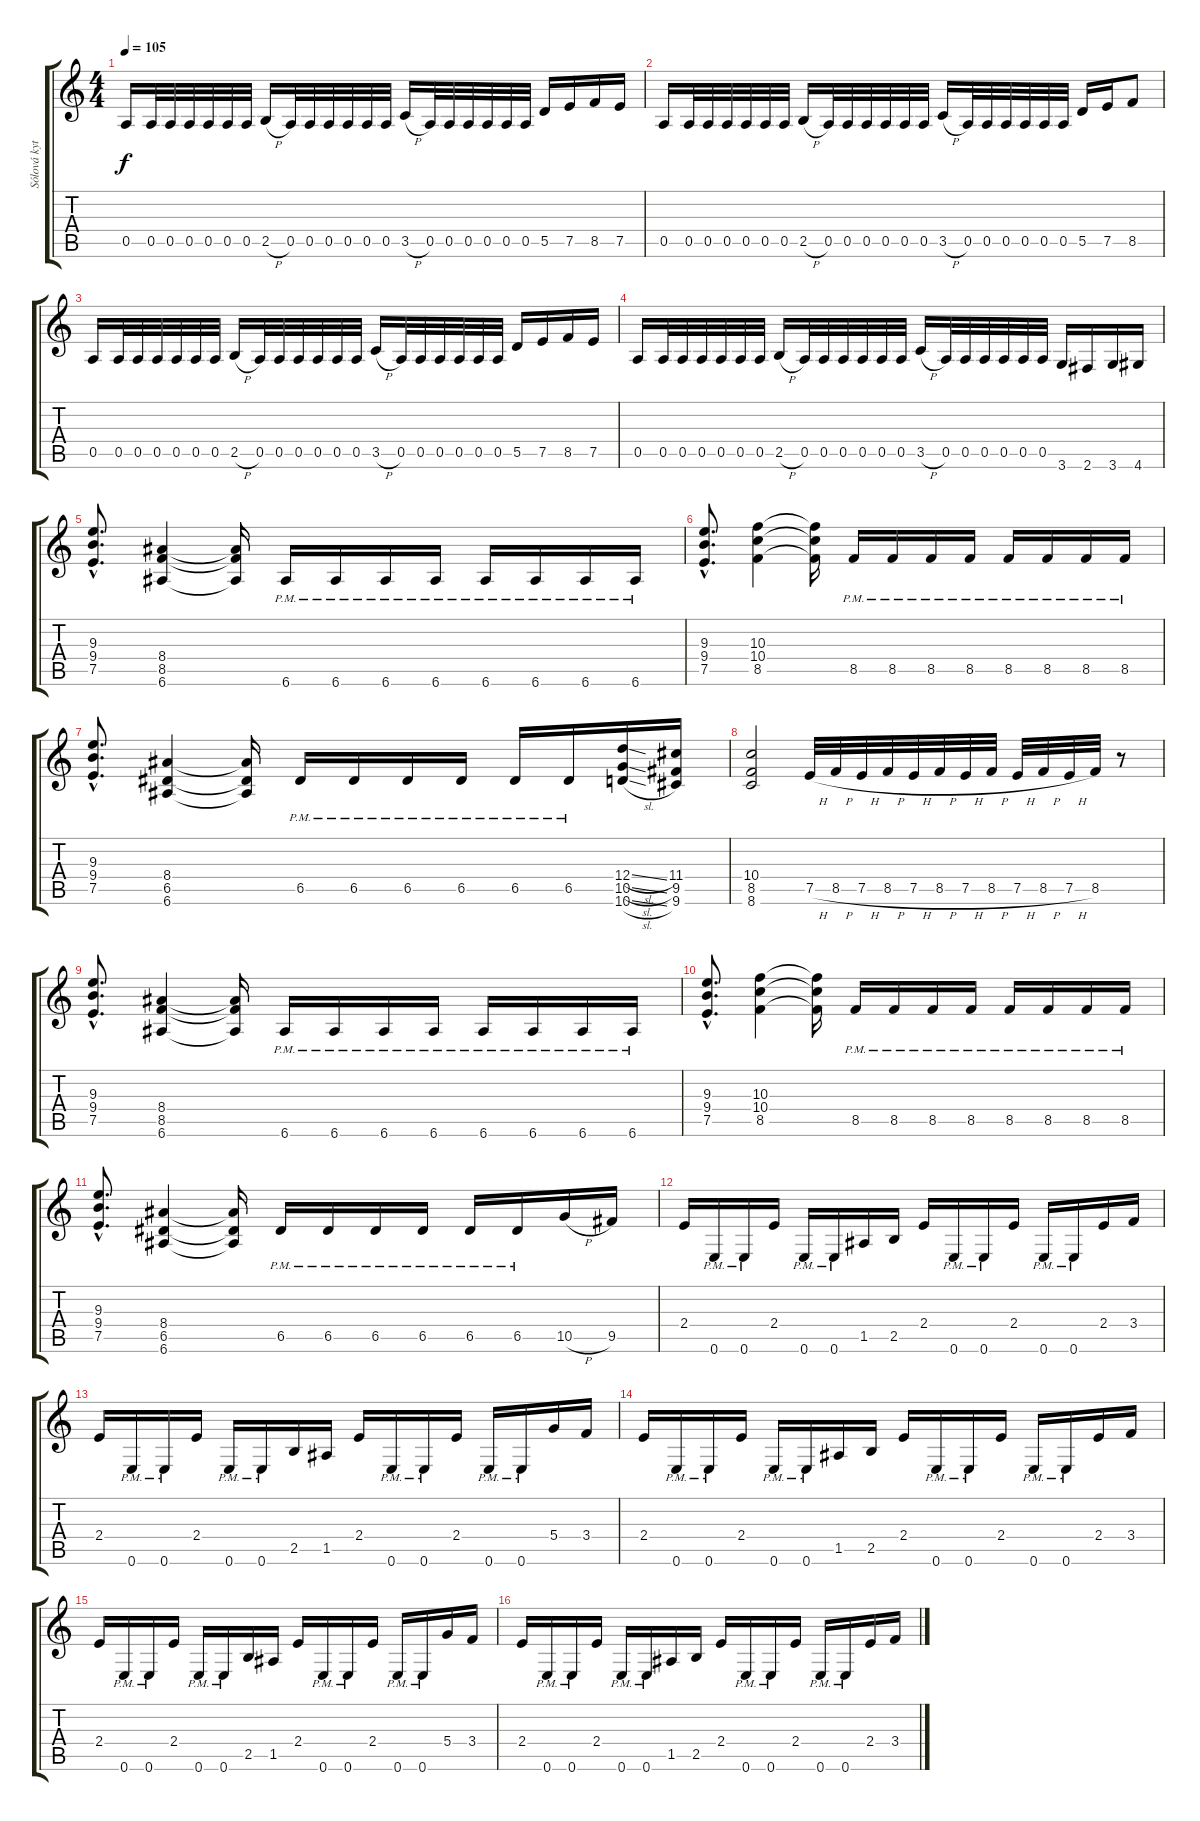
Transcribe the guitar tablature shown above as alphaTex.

\track ("Sólová kytara" "Sólová kyt") {instrument distortionguitar}
\staff {score tabs}
\tuning (E4 B3 G3 D3 A2 E2) {hide}
\ts (4 4)
\tempo 105
\clef g2
\ks c
0.5.16{dy f} 0.5.32 0.5.32 0.5.32 0.5.32 0.5.32 0.5.32 2.5{h}.16 0.5.32 0.5.32 0.5.32 0.5.32 0.5.32 0.5.32 3.5{h}.16 0.5.32 0.5.32 0.5.32 0.5.32 0.5.32 0.5.32 5.5.16 7.5.16 8.5.16 7.5.16 |
0.5.16 0.5.32 0.5.32 0.5.32 0.5.32 0.5.32 0.5.32 2.5{h}.16 0.5.32 0.5.32 0.5.32 0.5.32 0.5.32 0.5.32 3.5{h}.16 0.5.32 0.5.32 0.5.32 0.5.32 0.5.32 0.5.32 5.5.16 7.5.16 8.5.8 |
0.5.16 0.5.32 0.5.32 0.5.32 0.5.32 0.5.32 0.5.32 2.5{h}.16 0.5.32 0.5.32 0.5.32 0.5.32 0.5.32 0.5.32 3.5{h}.16 0.5.32 0.5.32 0.5.32 0.5.32 0.5.32 0.5.32 5.5.16 7.5.16 8.5.16 7.5.16 |
0.5.16 0.5.32 0.5.32 0.5.32 0.5.32 0.5.32 0.5.32 2.5{h}.16 0.5.32 0.5.32 0.5.32 0.5.32 0.5.32 0.5.32 3.5{h}.16 0.5.32 0.5.32 0.5.32 0.5.32 0.5.32 0.5.32 3.6.16 2.6.16 3.6.16 4.6.16 |
(9.3{hac} 9.4{hac} 7.5{hac}).8{d} (8.4 8.5 6.6).4 (8.4{t} 8.5{t} 6.6{t}).16 6.6{pm}.16 6.6{pm}.16 6.6{pm}.16 6.6{pm}.16 6.6{pm}.16 6.6{pm}.16 6.6{pm}.16 6.6{pm}.16 |
(9.3{hac} 9.4{hac} 7.5{hac}).8{d} (10.3 10.4 8.5).4 (10.3{t} 10.4{t} 8.5{t}).16 8.5{pm}.16 8.5{pm}.16 8.5{pm}.16 8.5{pm}.16 8.5{pm}.16 8.5{pm}.16 8.5{pm}.16 8.5{pm}.16 |
(9.3{hac} 9.4{hac} 7.5{hac}).8{d} (8.4 6.5 6.6).4 (8.4{t} 6.5{t} 6.6{t}).16 6.5{pm}.16 6.5{pm}.16 6.5{pm}.16 6.5{pm}.16 6.5{pm}.16 6.5{pm}.16 (12.4{sl} 10.5{sl} 10.6{sl}).16 (11.4 9.5 9.6).16 |
(10.4 8.5 8.6).2 7.5{h}.32 8.5{h}.32 7.5{h}.32 8.5{h}.32 7.5{h}.32 8.5{h}.32 7.5{h}.32 8.5{h}.32 7.5{h}.32 8.5{h}.32 7.5{h}.32 8.5.32 r.8 |
(9.3{hac} 9.4{hac} 7.5{hac}).8{d} (8.4 8.5 6.6).4 (8.4{t} 8.5{t} 6.6{t}).16 6.6{pm}.16 6.6{pm}.16 6.6{pm}.16 6.6{pm}.16 6.6{pm}.16 6.6{pm}.16 6.6{pm}.16 6.6{pm}.16 |
(9.3{hac} 9.4{hac} 7.5{hac}).8{d} (10.3 10.4 8.5).4 (10.3{t} 10.4{t} 8.5{t}).16 8.5{pm}.16 8.5{pm}.16 8.5{pm}.16 8.5{pm}.16 8.5{pm}.16 8.5{pm}.16 8.5{pm}.16 8.5{pm}.16 |
(9.3{hac} 9.4{hac} 7.5{hac}).8{d} (8.4 6.5 6.6).4 (8.4{t} 6.5{t} 6.6{t}).16 6.5{pm}.16 6.5{pm}.16 6.5{pm}.16 6.5{pm}.16 6.5{pm}.16 6.5{pm}.16 10.5{h}.16 9.5.16 |
2.4.16 0.6{pm}.16 0.6{pm}.16 2.4.16 0.6{pm}.16 0.6{pm}.16 1.5.16 2.5.16 2.4.16 0.6{pm}.16 0.6{pm}.16 2.4.16 0.6{pm}.16 0.6{pm}.16 2.4.16 3.4.16 |
2.4.16 0.6{pm}.16 0.6{pm}.16 2.4.16 0.6{pm}.16 0.6{pm}.16 2.5.16 1.5.16 2.4.16 0.6{pm}.16 0.6{pm}.16 2.4.16 0.6{pm}.16 0.6{pm}.16 5.4.16 3.4.16 |
2.4.16 0.6{pm}.16 0.6{pm}.16 2.4.16 0.6{pm}.16 0.6{pm}.16 1.5.16 2.5.16 2.4.16 0.6{pm}.16 0.6{pm}.16 2.4.16 0.6{pm}.16 0.6{pm}.16 2.4.16 3.4.16 |
2.4.16 0.6{pm}.16 0.6{pm}.16 2.4.16 0.6{pm}.16 0.6{pm}.16 2.5.16 1.5.16 2.4.16 0.6{pm}.16 0.6{pm}.16 2.4.16 0.6{pm}.16 0.6{pm}.16 5.4.16 3.4.16 |
2.4.16 0.6{pm}.16 0.6{pm}.16 2.4.16 0.6{pm}.16 0.6{pm}.16 1.5.16 2.5.16 2.4.16 0.6{pm}.16 0.6{pm}.16 2.4.16 0.6{pm}.16 0.6{pm}.16 2.4.16 3.4.16
